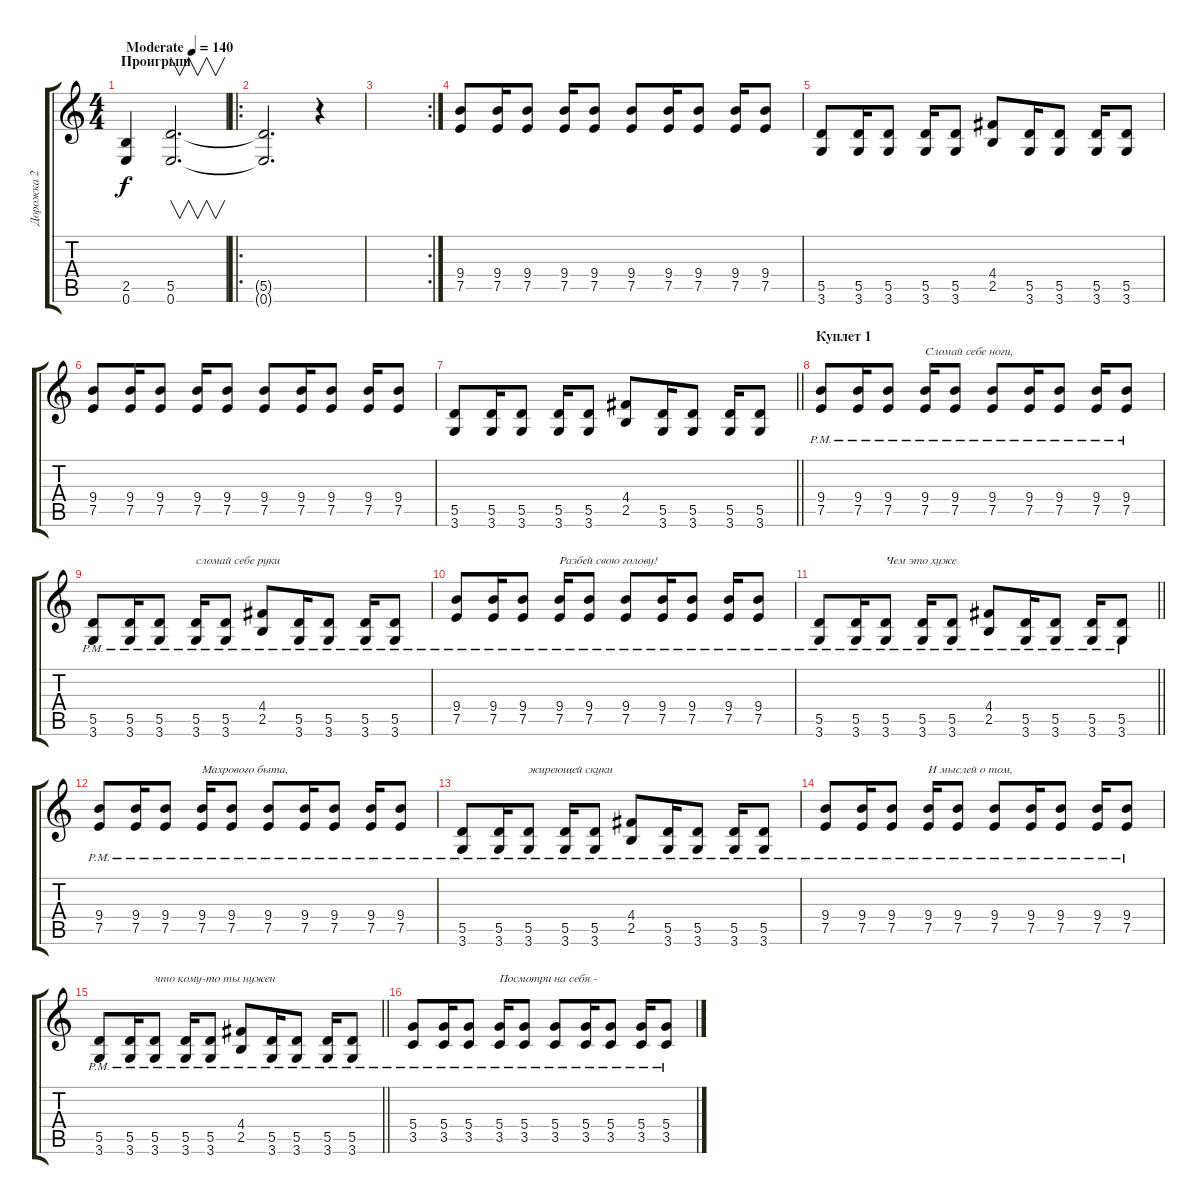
\track ("Дорожка 2" "Дорожка 2") {instrument distortionguitar}
\staff {score tabs}
\tuning (E4 B3 G3 D3 A2 E2) {hide}
\ts (4 4)
\section ("" "Проигрыш")
\tempo (140 "Moderate")
\clef g2
\ks c
(2.5 0.6).4{dy f instrument distortionguitar} (5.5 0.6).2{v d} |
\ro
(5.5{t} 0.6{t}).2{d} r.4 |
\rc 2
|
(9.4 7.5).8 (9.4 7.5).16 (9.4 7.5).8 (9.4 7.5).16 (9.4 7.5).8 (9.4 7.5).8 (9.4 7.5).16 (9.4 7.5).8 (9.4 7.5).16 (9.4 7.5).8 |
(5.5 3.6).8 (5.5 3.6).16 (5.5 3.6).8 (5.5 3.6).16 (5.5 3.6).8 (4.4 2.5).8 (5.5 3.6).16 (5.5 3.6).8 (5.5 3.6).16 (5.5 3.6).8 |
(9.4 7.5).8 (9.4 7.5).16 (9.4 7.5).8 (9.4 7.5).16 (9.4 7.5).8 (9.4 7.5).8 (9.4 7.5).16 (9.4 7.5).8 (9.4 7.5).16 (9.4 7.5).8 |
\barLineRight lightlight
(5.5 3.6).8 (5.5 3.6).16 (5.5 3.6).8 (5.5 3.6).16 (5.5 3.6).8 (4.4 2.5).8 (5.5 3.6).16 (5.5 3.6).8 (5.5 3.6).16 (5.5 3.6).8 |
\section ("" "Куплет 1")
(9.4{pm} 7.5{pm}).8 (9.4{pm} 7.5{pm}).16 (9.4{pm} 7.5{pm}).8 (9.4{pm} 7.5{pm}).16{txt "Сломай себе ноги,"} (9.4{pm} 7.5{pm}).8 (9.4{pm} 7.5{pm}).8 (9.4{pm} 7.5{pm}).16 (9.4{pm} 7.5{pm}).8 (9.4{pm} 7.5{pm}).16 (9.4{pm} 7.5{pm}).8 |
(5.5{pm} 3.6{pm}).8 (5.5{pm} 3.6{pm}).16 (5.5{pm} 3.6{pm}).8 (5.5{pm} 3.6{pm}).16{txt "сломай себе руки"} (5.5{pm} 3.6{pm}).8 (4.4{pm} 2.5{pm}).8 (5.5{pm} 3.6{pm}).16 (5.5{pm} 3.6{pm}).8 (5.5{pm} 3.6{pm}).16 (5.5{pm} 3.6{pm}).8 |
(9.4{pm} 7.5{pm}).8 (9.4{pm} 7.5{pm}).16 (9.4{pm} 7.5{pm}).8 (9.4{pm} 7.5{pm}).16{txt "Разбей свою голову! "} (9.4{pm} 7.5{pm}).8 (9.4{pm} 7.5{pm}).8 (9.4{pm} 7.5{pm}).16 (9.4{pm} 7.5{pm}).8 (9.4{pm} 7.5{pm}).16 (9.4{pm} 7.5{pm}).8 |
\barLineRight lightlight
(5.5{pm} 3.6{pm}).8 (5.5{pm} 3.6{pm}).16 (5.5{pm} 3.6{pm}).8{txt "Чем это хуже"} (5.5{pm} 3.6{pm}).16 (5.5{pm} 3.6{pm}).8 (4.4{pm} 2.5{pm}).8 (5.5{pm} 3.6{pm}).16 (5.5{pm} 3.6{pm}).8 (5.5{pm} 3.6{pm}).16 (5.5{pm} 3.6{pm}).8 |
(9.4{pm} 7.5{pm}).8 (9.4{pm} 7.5{pm}).16 (9.4{pm} 7.5{pm}).8 (9.4{pm} 7.5{pm}).16{txt "Махрового быта,"} (9.4{pm} 7.5{pm}).8 (9.4{pm} 7.5{pm}).8 (9.4{pm} 7.5{pm}).16 (9.4{pm} 7.5{pm}).8 (9.4{pm} 7.5{pm}).16 (9.4{pm} 7.5{pm}).8 |
(5.5{pm} 3.6{pm}).8 (5.5{pm} 3.6{pm}).16 (5.5{pm} 3.6{pm}).8{txt "жиреющей скуки"} (5.5{pm} 3.6{pm}).16 (5.5{pm} 3.6{pm}).8 (4.4{pm} 2.5{pm}).8 (5.5{pm} 3.6{pm}).16 (5.5{pm} 3.6{pm}).8 (5.5{pm} 3.6{pm}).16 (5.5{pm} 3.6{pm}).8 |
(9.4{pm} 7.5{pm}).8 (9.4{pm} 7.5{pm}).16 (9.4{pm} 7.5{pm}).8 (9.4{pm} 7.5{pm}).16{txt "И мыслей о том,"} (9.4{pm} 7.5{pm}).8 (9.4{pm} 7.5{pm}).8 (9.4{pm} 7.5{pm}).16 (9.4{pm} 7.5{pm}).8 (9.4{pm} 7.5{pm}).16 (9.4{pm} 7.5{pm}).8 |
\barLineRight lightlight
(5.5{pm} 3.6{pm}).8 (5.5{pm} 3.6{pm}).16 (5.5{pm} 3.6{pm}).8{txt "что кому-то ты нужен"} (5.5{pm} 3.6{pm}).16 (5.5{pm} 3.6{pm}).8 (4.4{pm} 2.5{pm}).8 (5.5{pm} 3.6{pm}).16 (5.5{pm} 3.6{pm}).8 (5.5{pm} 3.6{pm}).16 (5.5{pm} 3.6{pm}).8 |
(5.4{pm} 3.5{pm}).8 (5.4{pm} 3.5{pm}).16 (5.4{pm} 3.5{pm}).8 (5.4{pm} 3.5{pm}).16{txt "Посмотри на себя - "} (5.4{pm} 3.5{pm}).8 (5.4{pm} 3.5{pm}).8 (5.4{pm} 3.5{pm}).16 (5.4{pm} 3.5{pm}).8 (5.4{pm} 3.5{pm}).16 (5.4{pm} 3.5{pm}).8
